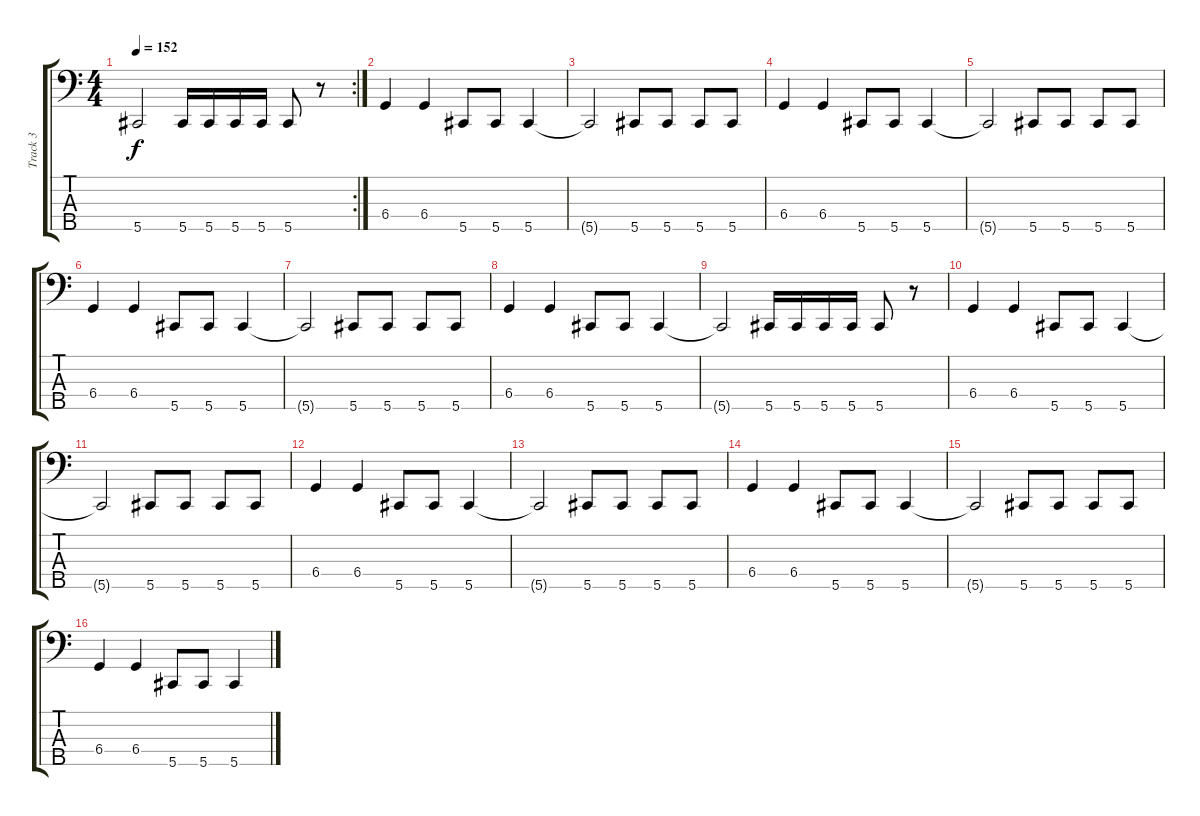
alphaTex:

\track ("Track 3" "Track 3") {instrument electricbassfinger}
\staff {score tabs}
\tuning (E2 B1 Gb1 Db1 Ab0) {hide}
\rc 2
\ts (4 4)
\tempo 152
\clef f4
\ks c
5.5{t}.2{dy f} 5.5.16 5.5.16 5.5.16 5.5.16 5.5.8 r.8 |
6.4.4 6.4.4 5.5.8 5.5.8 5.5.4 |
5.5{t}.2 5.5.8 5.5.8 5.5.8 5.5.8 |
6.4.4 6.4.4 5.5.8 5.5.8 5.5.4 |
5.5{t}.2 5.5.8 5.5.8 5.5.8 5.5.8 |
6.4.4 6.4.4 5.5.8 5.5.8 5.5.4 |
5.5{t}.2 5.5.8 5.5.8 5.5.8 5.5.8 |
6.4.4 6.4.4 5.5.8 5.5.8 5.5.4 |
5.5{t}.2 5.5.16 5.5.16 5.5.16 5.5.16 5.5.8 r.8 |
6.4.4 6.4.4 5.5.8 5.5.8 5.5.4 |
5.5{t}.2 5.5.8 5.5.8 5.5.8 5.5.8 |
6.4.4 6.4.4 5.5.8 5.5.8 5.5.4 |
5.5{t}.2 5.5.8 5.5.8 5.5.8 5.5.8 |
6.4.4 6.4.4 5.5.8 5.5.8 5.5.4 |
5.5{t}.2 5.5.8 5.5.8 5.5.8 5.5.8 |
6.4.4 6.4.4 5.5.8 5.5.8 5.5.4
